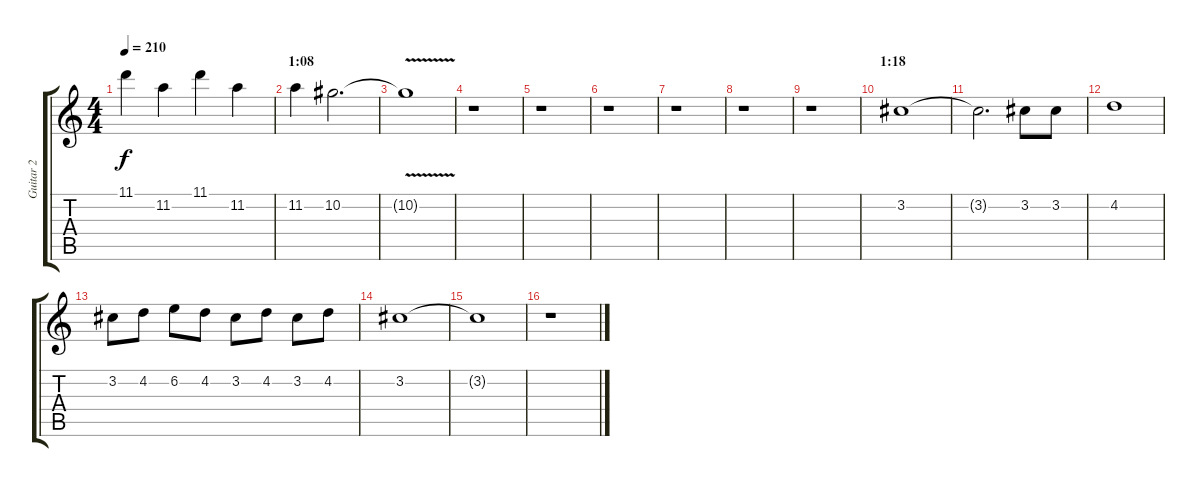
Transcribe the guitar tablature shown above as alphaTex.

\track ("Guitar 2" "Guitar 2") {instrument distortionguitar}
\staff {score tabs}
\tuning (Eb4 Bb3 Gb3 Db3 Ab2 Db2) {hide}
\ts (4 4)
\tempo 210
\clef g2
\ks c
11.1.4{dy f} 11.2.4 11.1.4 11.2.4 |
\section ("" "1:08")
11.2.4 10.2.2{d} |
10.2{v t}.1 |
r.1 |
r.1 |
r.1 |
r.1 |
r.1 |
r.1 |
\section ("" "1:18")
3.2.1 |
3.2{t}.2{d} 3.2.8 3.2.8 |
4.2.1 |
3.2.8 4.2.8 6.2.8 4.2.8 3.2.8 4.2.8 3.2.8 4.2.8 |
3.2.1 |
3.2{t}.1 |
r.1
